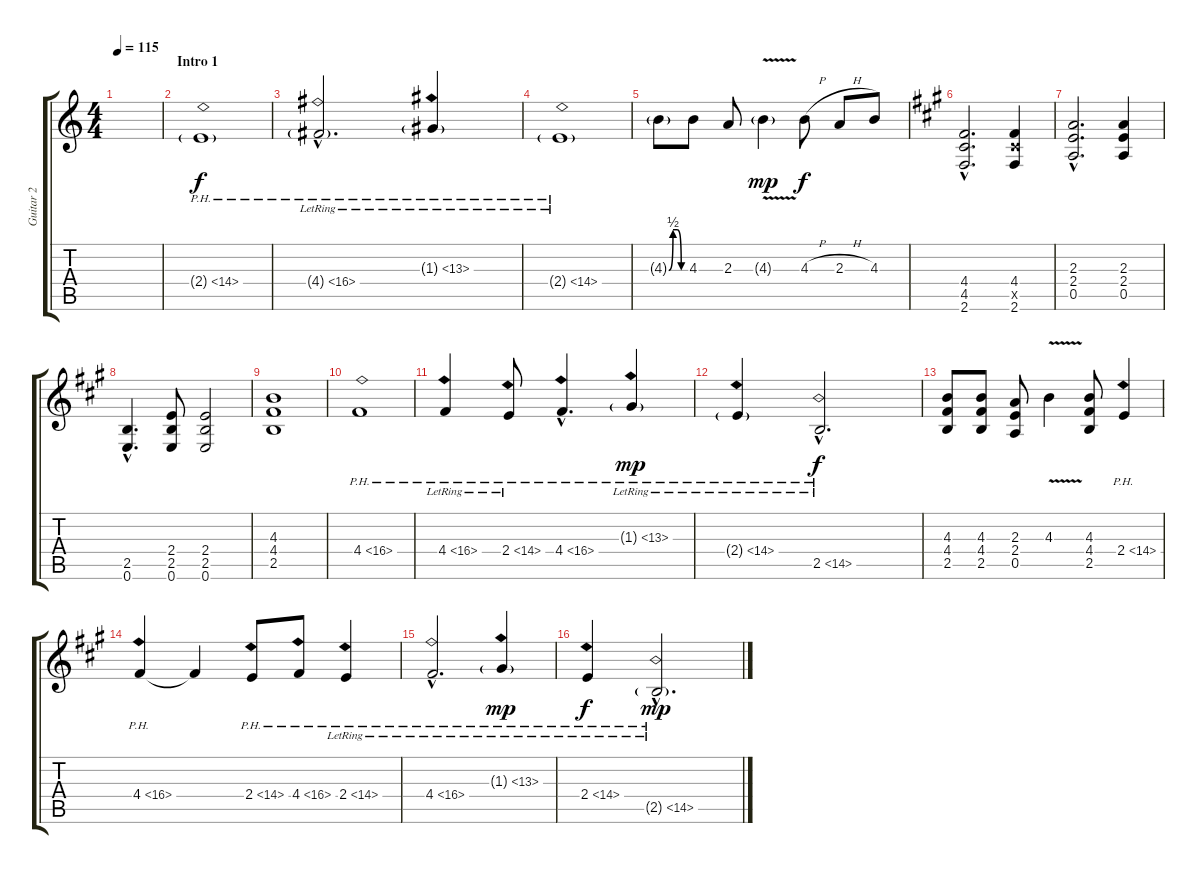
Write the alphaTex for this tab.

\track ("Guitar 2" "Guitar 2") {instrument distortionguitar}
\staff {score tabs}
\tuning (E4 B3 G3 D3 A2 E2) {hide}
\ts (4 4)
\tempo 115
\clef g2
\ks c
|
\section ("" "Intro 1")
2.4{ph 12 g}.1{volume 16 balance 16} |
4.4{ph 12 g hac lr}.2{d} 1.3{ph 12 g lr}.4 |
2.4{ph 12 g lr}.1 |
4.3{be (custom 0 0 15 2 30 2 45 0 60 0) g}.8 4.3.8{dy f} 2.3.8 4.3{v g}.4{dy mp} 4.3{h}.8{dy f} 2.3{h}.8 4.3.8 |
\ks a
(4.4{hac} 4.5{hac} 2.6{hac}).2{d} (4.4 4.5{x} 2.6).4 |
(2.3{hac} 2.4{hac} 0.5{hac}).2{d} (2.3 2.4 0.5).4 |
(2.5{hac} 0.6{hac}).4{d} (2.4 2.5 0.6).8 (2.4 2.5 0.6).2 |
(4.3 4.4 2.5).1 |
4.4{ph 12}.1 |
4.4{ph 12 lr}.4 2.4{ph 12 lr}.8 4.4{ph 12 hac}.4{d} 1.3{ph 12 g lr}.4{dy mp} |
2.4{ph 12 g lr}.4 2.5{ph 12 hac lr}.2{d dy f} |
(4.3 4.4 2.5).8 (4.3 4.4 2.5).8 (2.3 2.4 0.5).8 4.3{v}.4 (4.3 4.4 2.5).8 2.4{ph 12}.4 |
4.4{ph 12}.4 4.4{t}.4 2.4{ph 12}.8 4.4{ph 12}.8 2.4{ph 12 lr}.4 |
4.4{ph 12 hac lr}.2{d} 1.3{ph 12 g lr}.4{dy mp} |
2.4{ph 12 lr}.4{dy f} 2.5{ph 12 g hac lr}.2{d dy mp}
